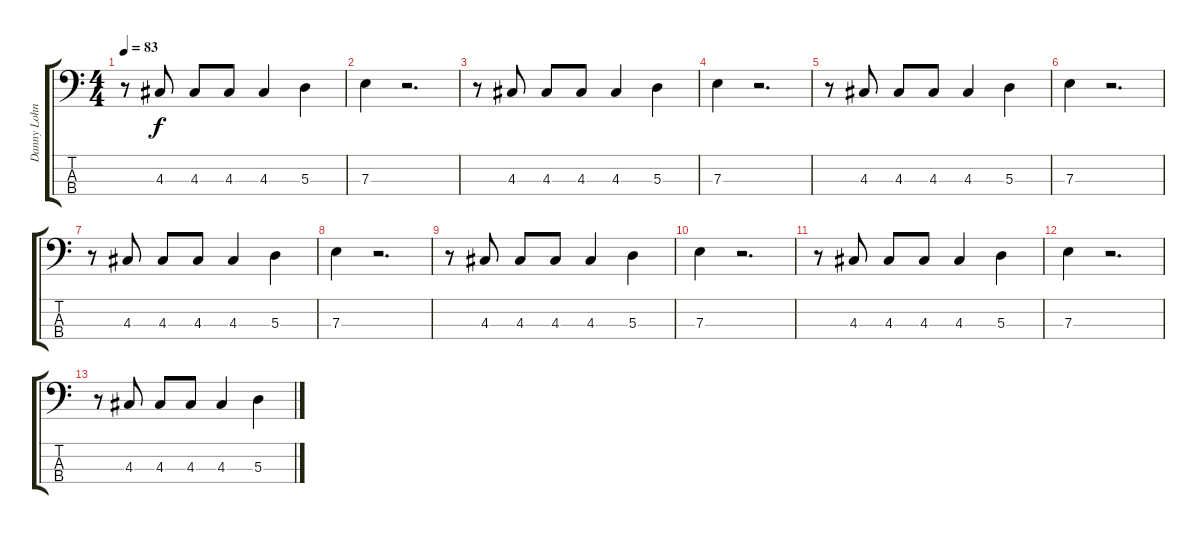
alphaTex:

\track ("Danny Lohner" "Danny Lohn") {instrument electricbassfinger}
\staff {score tabs}
\tuning (G2 D2 A1 E1) {hide}
\ts (4 4)
\tempo 83
\clef f4
\ks c
r.8{dy f} 4.3.8 4.3.8 4.3.8 4.3.4 5.3.4 |
7.3.4 r.2{d} |
r.8 4.3.8 4.3.8 4.3.8 4.3.4 5.3.4 |
7.3.4 r.2{d} |
r.8 4.3.8 4.3.8 4.3.8 4.3.4 5.3.4 |
7.3.4 r.2{d} |
r.8 4.3.8 4.3.8 4.3.8 4.3.4 5.3.4 |
7.3.4 r.2{d} |
r.8 4.3.8 4.3.8 4.3.8 4.3.4 5.3.4 |
7.3.4 r.2{d} |
r.8 4.3.8 4.3.8 4.3.8 4.3.4 5.3.4 |
7.3.4 r.2{d} |
r.8 4.3.8 4.3.8 4.3.8 4.3.4 5.3.4
